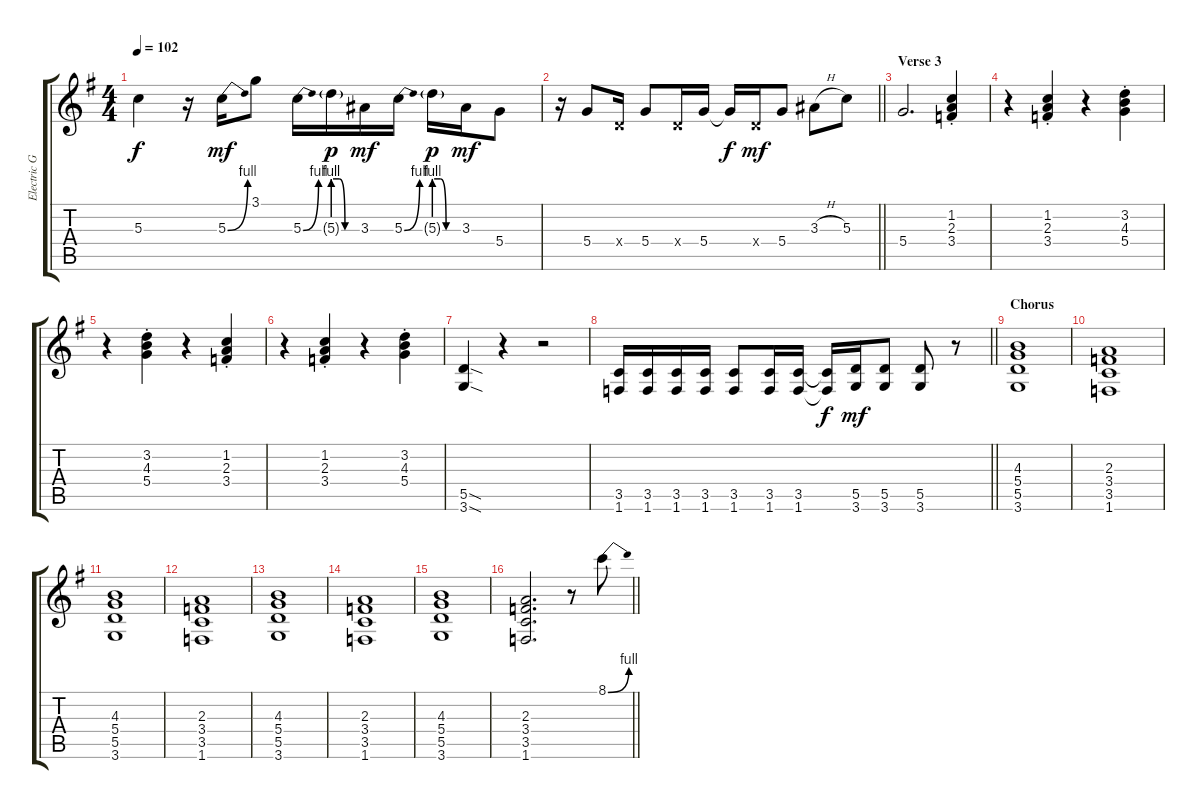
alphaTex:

\track ("Electric Guitar 2" "Electric G") {instrument overdrivenguitar}
\staff {score tabs}
\tuning (E4 B3 G3 D3 A2 E2) {hide}
\ts (4 4)
\tempo 102
\clef g2
\ks g
5.3{t}.4{dy f} r.16 5.3{be (bend 0 0 60 4)}.16{dy mf} 3.1.8 5.3{be (bend 0 0 60 4)}.16 5.3{be (custom 0 4 15 4 30 0 60 0) g}.16{dy p} 3.3.16{dy mf} 5.3{be (bend 0 0 60 4)}.16 5.3{be (custom 0 4 15 4 30 0 60 0) g}.16{dy p} 3.3.16{dy mf} 5.4.8 |
\barLineRight lightlight
r.16 5.4.8 0.4{x}.16 5.4.8 0.4{x}.16 5.4.16 5.4{t}.16{dy f} 0.4{x}.16{dy mf} 5.4.8 3.3{h}.8 5.3.8 |
\section ("" "Verse 3")
5.4.2{d} (1.2{st} 2.3{st} 3.4{st}).4 |
r.4 (1.2{st} 2.3{st} 3.4{st}).4 r.4 (3.2{st} 4.3{st} 5.4{st}).4 |
r.4 (3.2{st} 4.3{st} 5.4{st}).4 r.4 (1.2{st} 2.3{st} 3.4{st}).4 |
r.4 (1.2{st} 2.3{st} 3.4{st}).4 r.4 (3.2{st} 4.3{st} 5.4{st}).4 |
(5.5{sod} 3.6{sod}).4 r.4 r.2 |
\barLineRight lightlight
(3.5 1.6).16 (3.5 1.6).16 (3.5 1.6).16 (3.5 1.6).16 (3.5 1.6).8 (3.5 1.6).16 (3.5 1.6).16 (3.5{t} 1.6{t}).16{dy f} (5.5 3.6).16{dy mf} (5.5 3.6).8 (5.5 3.6).8 r.8 |
\section ("" "Chorus")
(4.3 5.4 5.5 3.6).1 |
(2.3 3.4 3.5 1.6).1 |
(4.3 5.4 5.5 3.6).1 |
(2.3 3.4 3.5 1.6).1 |
(4.3 5.4 5.5 3.6).1 |
(2.3 3.4 3.5 1.6).1 |
(4.3 5.4 5.5 3.6).1 |
\barLineRight lightlight
(2.3 3.4 3.5 1.6).2{d} r.8 8.1{be (bend 0 0 60 4)}.8
